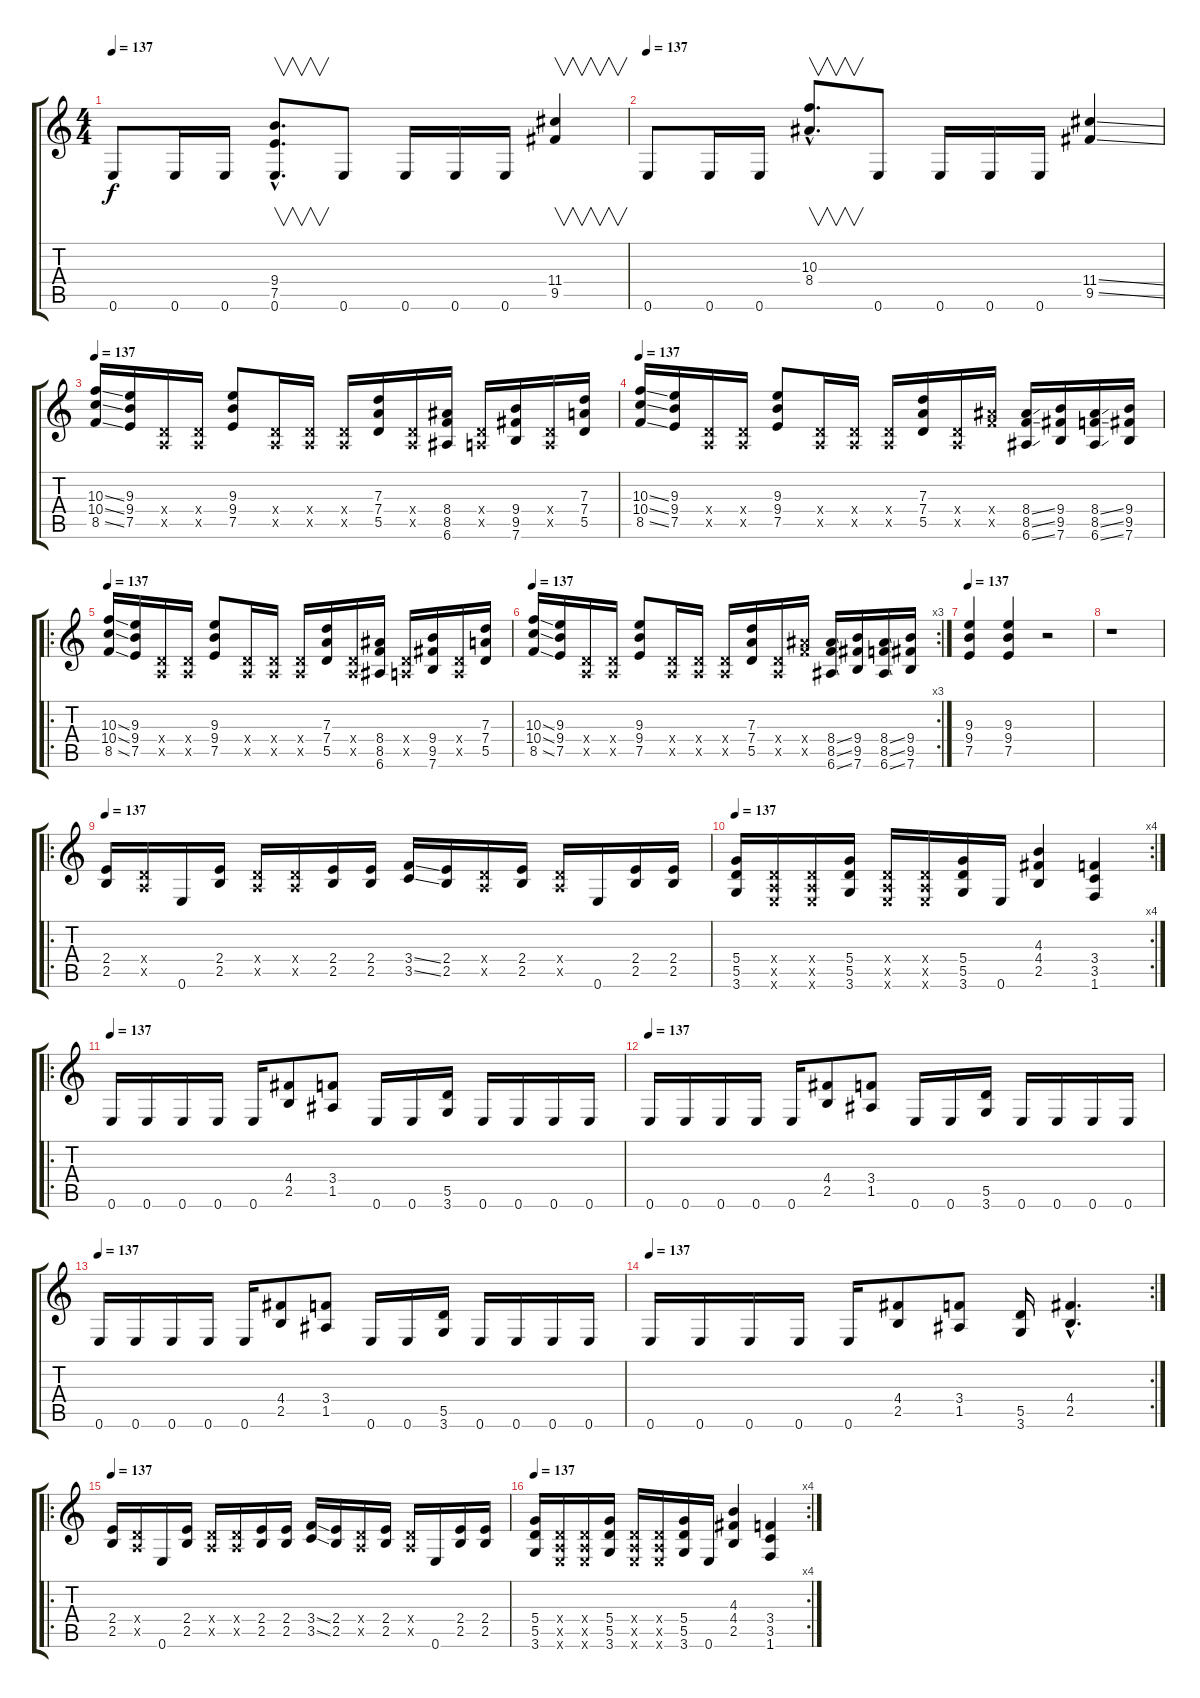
\track "" {instrument overdrivenguitar}
\staff {score tabs}
\tuning (E4 B3 G3 D3 A2 E2) {hide}
\ts (4 4)
\tempo 137
\clef g2
\ks c
0.6.8{dy f} 0.6.16 0.6.16 (9.4{hac} 7.5{hac} 0.6{hac}).8{v d} 0.6.8 0.6.16 0.6.16 0.6.16 (11.4 9.5).4{v} |
\tempo 137
0.6.8 0.6.16 0.6.16 (10.3{hac} 8.4{hac}).8{v d} 0.6.8 0.6.16 0.6.16 0.6.16 (11.4{ss} 9.5{ss}).4 |
\tempo 137
(10.3{ss} 10.4{ss} 8.5{ss}).16 (9.3 9.4 7.5).16 (0.4{x} 0.5{x}).16 (0.4{x} 0.5{x}).16 (9.3 9.4 7.5).8 (0.4{x} 0.5{x}).16 (0.4{x} 0.5{x}).16 (0.4{x} 0.5{x}).16 (7.3 7.4 5.5).16 (0.4{x} 0.5{x}).16 (8.4 8.5 6.6).16 (0.4{x} 0.5{x}).16 (9.4 9.5 7.6).16 (0.4{x} 0.5{x}).16 (7.3 7.4 5.5).16 |
\tempo 137
(10.3{ss} 10.4{ss} 8.5{ss}).16 (9.3 9.4 7.5).16 (0.4{x} 0.5{x}).16 (0.4{x} 0.5{x}).16 (9.3 9.4 7.5).8 (0.4{x} 0.5{x}).16 (0.4{x} 0.5{x}).16 (0.4{x} 0.5{x}).16 (7.3 7.4 5.5).16 (0.4{x} 0.5{x}).16 (8.4{x} 8.5{x}).16 (8.4{ss} 8.5{ss} 6.6{ss}).16 (9.4 9.5 7.6).16 (8.4{ss} 8.5{ss} 6.6{ss}).16 (9.4 9.5 7.6).16 |
\ro
\tempo 137
(10.3{ss} 10.4{ss} 8.5{ss}).16 (9.3 9.4 7.5).16 (0.4{x} 0.5{x}).16 (0.4{x} 0.5{x}).16 (9.3 9.4 7.5).8 (0.4{x} 0.5{x}).16 (0.4{x} 0.5{x}).16 (0.4{x} 0.5{x}).16 (7.3 7.4 5.5).16 (0.4{x} 0.5{x}).16 (8.4 8.5 6.6).16 (0.4{x} 0.5{x}).16 (9.4 9.5 7.6).16 (0.4{x} 0.5{x}).16 (7.3 7.4 5.5).16 |
\rc 3
\tempo 137
(10.3{ss} 10.4{ss} 8.5{ss}).16 (9.3 9.4 7.5).16 (0.4{x} 0.5{x}).16 (0.4{x} 0.5{x}).16 (9.3 9.4 7.5).8 (0.4{x} 0.5{x}).16 (0.4{x} 0.5{x}).16 (0.4{x} 0.5{x}).16 (7.3 7.4 5.5).16 (0.4{x} 0.5{x}).16 (8.4{x} 8.5{x}).16 (8.4{ss} 8.5{ss} 6.6{ss}).16 (9.4 9.5 7.6).16 (8.4{ss} 8.5{ss} 6.6{ss}).16 (9.4 9.5 7.6).16 |
\tempo 137
(9.3 9.4 7.5).4 (9.3 9.4 7.5).4 r.2 |
r.1 |
\ro
\tempo 137
(2.4 2.5).16 (0.4{x} 0.5{x}).16 0.6.16 (2.4 2.5).16 (0.4{x} 0.5{x}).16 (0.4{x} 0.5{x}).16 (2.4 2.5).16 (2.4 2.5).16 (3.4{ss} 3.5{ss}).16 (2.4 2.5).16 (0.4{x} 0.5{x}).16 (2.4 2.5).16 (0.4{x} 0.5{x}).16 0.6.16 (2.4 2.5).16 (2.4 2.5).16 |
\rc 4
\tempo 137
(5.4 5.5 3.6).16 (0.4{x} 0.5{x} 0.6{x}).16 (0.4{x} 0.5{x} 0.6{x}).16 (5.4 5.5 3.6).16 (0.4{x} 0.5{x} 0.6{x}).16 (0.4{x} 0.5{x} 0.6{x}).16 (5.4 5.5 3.6).16 0.6.16 (4.3 4.4 2.5).4 (3.4 3.5 1.6).4 |
\ro
\tempo 137
0.6.16 0.6.16 0.6.16 0.6.16 0.6.16 (4.4 2.5).8 (3.4 1.5).8 0.6.16 0.6.16 (5.5 3.6).16 0.6.16 0.6.16 0.6.16 0.6.16 |
\tempo 137
0.6.16 0.6.16 0.6.16 0.6.16 0.6.16 (4.4 2.5).8 (3.4 1.5).8 0.6.16 0.6.16 (5.5 3.6).16 0.6.16 0.6.16 0.6.16 0.6.16 |
\tempo 137
0.6.16 0.6.16 0.6.16 0.6.16 0.6.16 (4.4 2.5).8 (3.4 1.5).8 0.6.16 0.6.16 (5.5 3.6).16 0.6.16 0.6.16 0.6.16 0.6.16 |
\rc 2
\tempo 137
0.6.16 0.6.16 0.6.16 0.6.16 0.6.16 (4.4 2.5).8 (3.4 1.5).8 (5.5 3.6).16 (4.4{hac} 2.5{hac}).4{d} |
\ro
\tempo 137
(2.4 2.5).16 (0.4{x} 0.5{x}).16 0.6.16 (2.4 2.5).16 (0.4{x} 0.5{x}).16 (0.4{x} 0.5{x}).16 (2.4 2.5).16 (2.4 2.5).16 (3.4{ss} 3.5{ss}).16 (2.4 2.5).16 (0.4{x} 0.5{x}).16 (2.4 2.5).16 (0.4{x} 0.5{x}).16 0.6.16 (2.4 2.5).16 (2.4 2.5).16 |
\rc 4
\tempo 137
(5.4 5.5 3.6).16 (0.4{x} 0.5{x} 0.6{x}).16 (0.4{x} 0.5{x} 0.6{x}).16 (5.4 5.5 3.6).16 (0.4{x} 0.5{x} 0.6{x}).16 (0.4{x} 0.5{x} 0.6{x}).16 (5.4 5.5 3.6).16 0.6.16 (4.3 4.4 2.5).4 (3.4 3.5 1.6).4
